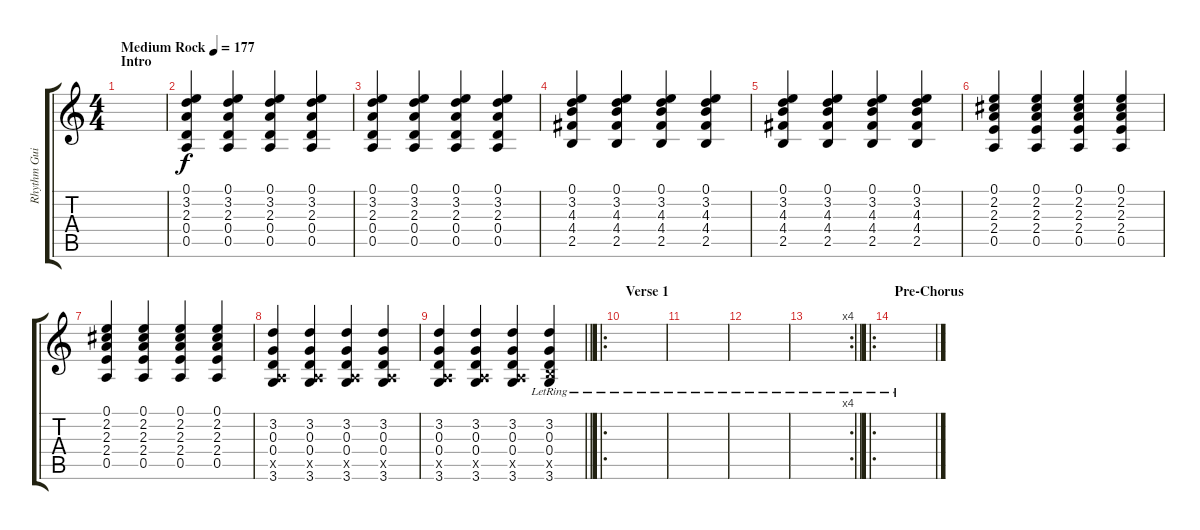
\track ("Rhythm Guitar" "Rhythm Gui") {instrument electricguitarmuted}
\staff {score tabs}
\tuning (E4 B3 G3 D3 A2 E2) {hide}
\ts (4 4)
\section ("" "Intro")
\tempo (177 "Medium Rock")
\clef g2
\ks c
|
(0.1 3.2 2.3 0.4 0.5).4 (0.1 3.2 2.3 0.4 0.5).4 (0.1 3.2 2.3 0.4 0.5).4 (0.1 3.2 2.3 0.4 0.5).4 |
(0.1 3.2 2.3 0.4 0.5).4 (0.1 3.2 2.3 0.4 0.5).4 (0.1 3.2 2.3 0.4 0.5).4 (0.1 3.2 2.3 0.4 0.5).4 |
(0.1 3.2 4.3 4.4 2.5).4 (0.1 3.2 4.3 4.4 2.5).4 (0.1 3.2 4.3 4.4 2.5).4 (0.1 3.2 4.3 4.4 2.5).4 |
(0.1 3.2 4.3 4.4 2.5).4 (0.1 3.2 4.3 4.4 2.5).4 (0.1 3.2 4.3 4.4 2.5).4 (0.1 3.2 4.3 4.4 2.5).4 |
(0.1 2.2 2.3 2.4 0.5).4 (0.1 2.2 2.3 2.4 0.5).4 (0.1 2.2 2.3 2.4 0.5).4 (0.1 2.2 2.3 2.4 0.5).4 |
(0.1 2.2 2.3 2.4 0.5).4 (0.1 2.2 2.3 2.4 0.5).4 (0.1 2.2 2.3 2.4 0.5).4 (0.1 2.2 2.3 2.4 0.5).4 |
(3.2 0.3 0.4 0.5{x} 3.6).4 (3.2 0.3 0.4 0.5{x} 3.6).4 (3.2 0.3 0.4 0.5{x} 3.6).4 (3.2 0.3 0.4 0.5{x} 3.6).4 |
\barLineRight lightlight
(3.2 0.3 0.4 0.5{x} 3.6).4 (3.2 0.3 0.4 0.5{x} 3.6).4 (3.2 0.3 0.4 0.5{x} 3.6).4 (3.2{lr} 0.3{lr} 0.4{lr} 2.5{x} 3.6{lr}).4 |
\ro
\section ("" "Verse 1")
|
|
|
\rc 4
\barLineRight lightlight
|
\ro
\section ("" "Pre-Chorus")
